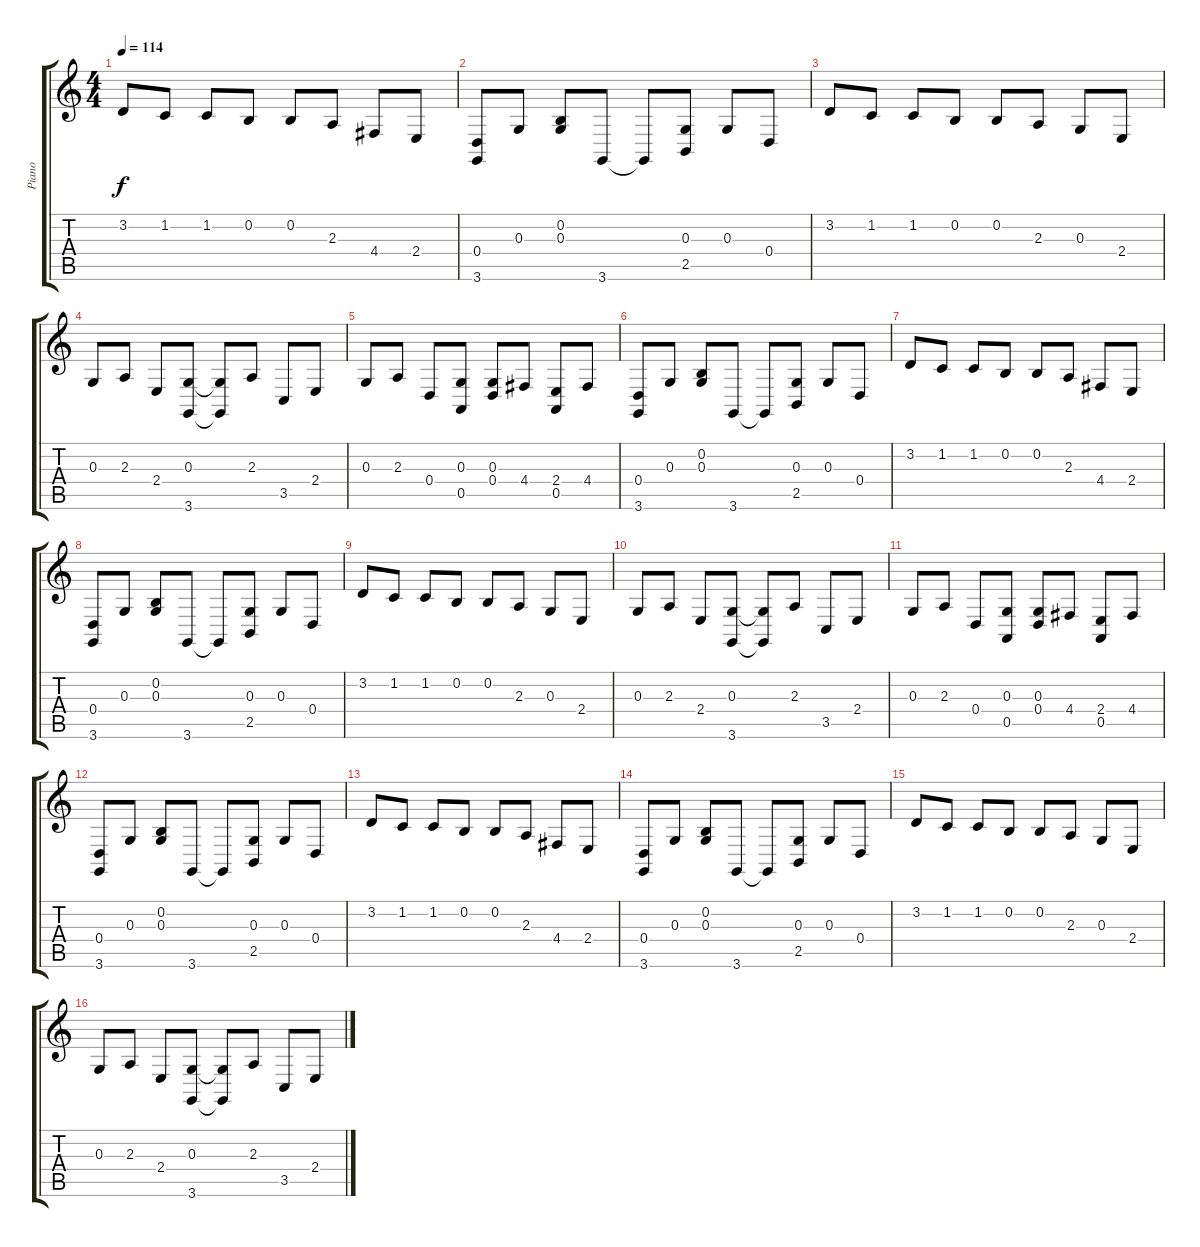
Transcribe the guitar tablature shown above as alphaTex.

\track ("Piano" "Piano") {instrument brightacousticpiano}
\staff {score tabs}
\tuning (E4 B3 G3 D3 A2 E2) {hide}
\ts (4 4)
\tempo 114
\clef g2
\ks c
3.2.8{dy f} 1.2.8 1.2.8 0.2.8 0.2.8 2.3.8 4.4.8 2.4.8 |
(0.4 3.6).8 0.3.8 (0.2 0.3).8 3.6.8 3.6{t}.8 (0.3 2.5).8 0.3.8 0.4.8 |
3.2.8 1.2.8 1.2.8 0.2.8 0.2.8 2.3.8 0.3.8 2.4.8 |
0.3.8 2.3.8 2.4.8 (0.3 3.6).8 (0.3{t} 3.6{t}).8 2.3.8 3.5.8 2.4.8 |
0.3.8 2.3.8 0.4.8 (0.3 0.5).8 (0.3 0.4).8 4.4.8 (2.4 0.5).8 4.4.8 |
(0.4 3.6).8 0.3.8 (0.2 0.3).8 3.6.8 3.6{t}.8 (0.3 2.5).8 0.3.8 0.4.8 |
3.2.8 1.2.8 1.2.8 0.2.8 0.2.8 2.3.8 4.4.8 2.4.8 |
(0.4 3.6).8 0.3.8 (0.2 0.3).8 3.6.8 3.6{t}.8 (0.3 2.5).8 0.3.8 0.4.8 |
3.2.8 1.2.8 1.2.8 0.2.8 0.2.8 2.3.8 0.3.8 2.4.8 |
0.3.8 2.3.8 2.4.8 (0.3 3.6).8 (0.3{t} 3.6{t}).8 2.3.8 3.5.8 2.4.8 |
0.3.8 2.3.8 0.4.8 (0.3 0.5).8 (0.3 0.4).8 4.4.8 (2.4 0.5).8 4.4.8 |
(0.4 3.6).8 0.3.8 (0.2 0.3).8 3.6.8 3.6{t}.8 (0.3 2.5).8 0.3.8 0.4.8 |
3.2.8 1.2.8 1.2.8 0.2.8 0.2.8 2.3.8 4.4.8 2.4.8 |
(0.4 3.6).8 0.3.8 (0.2 0.3).8 3.6.8 3.6{t}.8 (0.3 2.5).8 0.3.8 0.4.8 |
3.2.8 1.2.8 1.2.8 0.2.8 0.2.8 2.3.8 0.3.8 2.4.8 |
0.3.8 2.3.8 2.4.8 (0.3 3.6).8 (0.3{t} 3.6{t}).8 2.3.8 3.5.8 2.4.8
